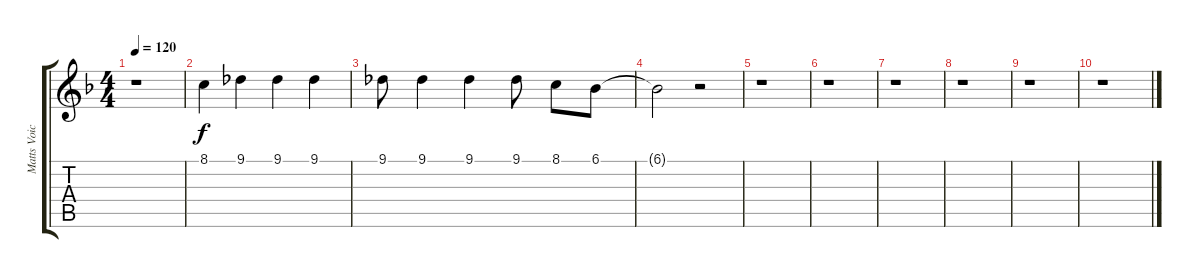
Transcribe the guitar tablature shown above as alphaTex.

\track ("Matts Voice" "Matts Voic") {mute instrument voiceoohs}
\staff {score tabs}
\tuning (E4 B3 G3 D3 A2 E2) {hide}
\ts (4 4)
\tempo 120
\clef g2
\ks f
r.1{dy f} |
8.1.4 9.1.4 9.1.4 9.1.4 |
9.1.8 9.1.4 9.1.4 9.1.8 8.1.8 6.1.8 |
6.1{t}.2 r.2 |
r.1 |
r.1 |
r.1 |
r.1 |
r.1 |
r.1
